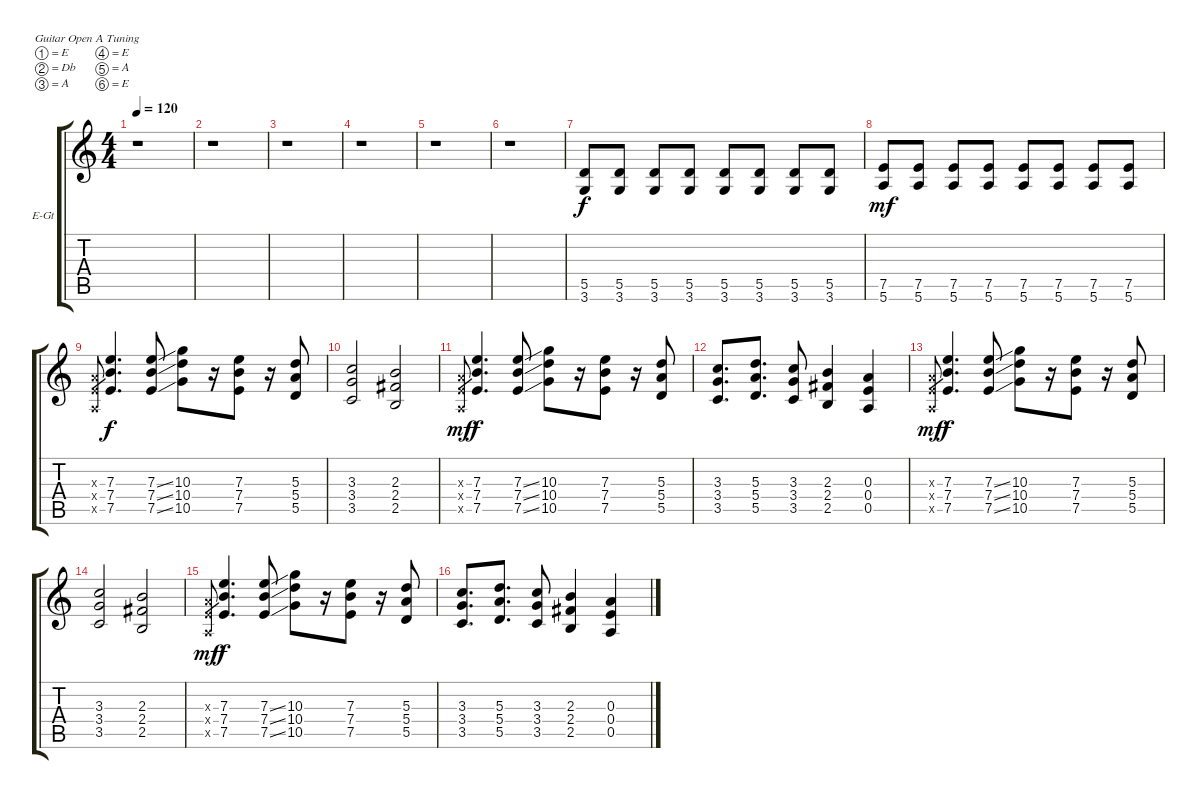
\bracketExtendMode groupsimilarinstruments
\firstSystemTrackNameOrientation horizontal
\otherSystemsTrackNameOrientation horizontal
\track ("Guitar 1" "E-Gt") {instrument overdrivenguitar}
\staff {score tabs}
\tuning (E4 Db4 A3 E3 A2 E2)
\ts (4 4)
\tempo 120
\clef g2
\ks c
r.1{dy mf} |
r.1 |
r.1 |
r.1 |
r.1 |
r.1 |
(5.5 3.6).8{dy f} (5.5 3.6).8 (5.5 3.6).8 (5.5 3.6).8 (5.5 3.6).8 (5.5 3.6).8 (5.5 3.6).8 (5.5 3.6).8 |
(5.6 7.5).8{dy mf} (5.6 7.5).8 (5.6 7.5).8 (5.6 7.5).8 (5.6 7.5).8 (5.6 7.5).8 (5.6 7.5).8 (5.6 7.5).8 |
(0.3{x} 0.4{x} 0.5{x}).8{gr} (7.3 7.4 7.5).4{d dy f} (7.3{ss} 7.4{ss} 7.5{ss}).8 (10.3 10.4 10.5).8 r.16 (7.3 7.4 7.5).8 r.16 (5.3 5.4 5.5).8 |
(3.3 3.4 3.5).2 (2.3 2.4 2.5).2 |
(0.3{x} 0.4{x} 0.5{x}).8{gr dy mf} (7.3 7.4 7.5).4{d dy f} (7.3{ss} 7.4{ss} 7.5{ss}).8 (10.3 10.4 10.5).8 r.16 (7.3 7.4 7.5).8 r.16 (5.3 5.4 5.5).8 |
(3.3 3.4 3.5).8{d} (5.3 5.4 5.5).8{d} (3.3 3.4 3.5).8 (2.3 2.4 2.5).4 (0.3 0.4 0.5).4 |
(0.3{x} 0.4{x} 0.5{x}).8{gr dy mf} (7.3 7.4 7.5).4{d dy f} (7.3{ss} 7.4{ss} 7.5{ss}).8 (10.3 10.4 10.5).8 r.16 (7.3 7.4 7.5).8 r.16 (5.3 5.4 5.5).8 |
(3.3 3.4 3.5).2 (2.3 2.4 2.5).2 |
(0.3{x} 0.4{x} 0.5{x}).8{gr dy mf} (7.3 7.4 7.5).4{d dy f} (7.3{ss} 7.4{ss} 7.5{ss}).8 (10.3 10.4 10.5).8 r.16 (7.3 7.4 7.5).8 r.16 (5.3 5.4 5.5).8 |
(3.3 3.4 3.5).8{d} (5.3 5.4 5.5).8{d} (3.3 3.4 3.5).8 (2.3 2.4 2.5).4 (0.3 0.4 0.5).4
